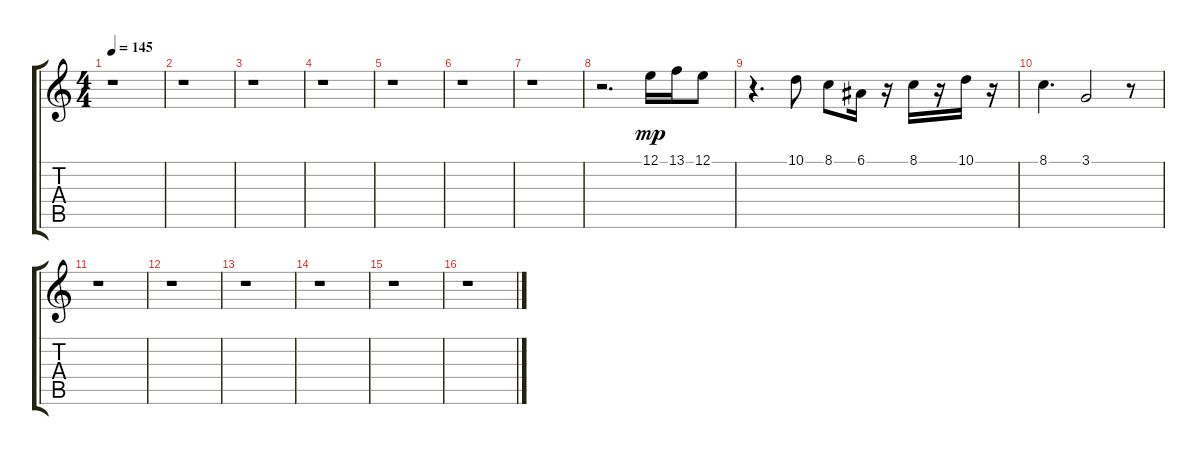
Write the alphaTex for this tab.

\track "" {instrument englishhorn}
\staff {score tabs}
\tuning (E4 B3 G3 D3 A2 E2) {hide}
\ts (4 4)
\tempo 145
\clef g2
\ks c
r.1{dy mp} |
r.1 |
r.1 |
r.1 |
r.1 |
r.1 |
r.1 |
r.2{d} 12.1.16 13.1.16 12.1.8 |
r.4{d} 10.1.8 8.1.8 6.1.16 r.16 8.1.16 r.16 10.1.16 r.16 |
8.1.4{d} 3.1.2 r.8 |
r.1 |
r.1 |
r.1 |
r.1 |
r.1 |
r.1
